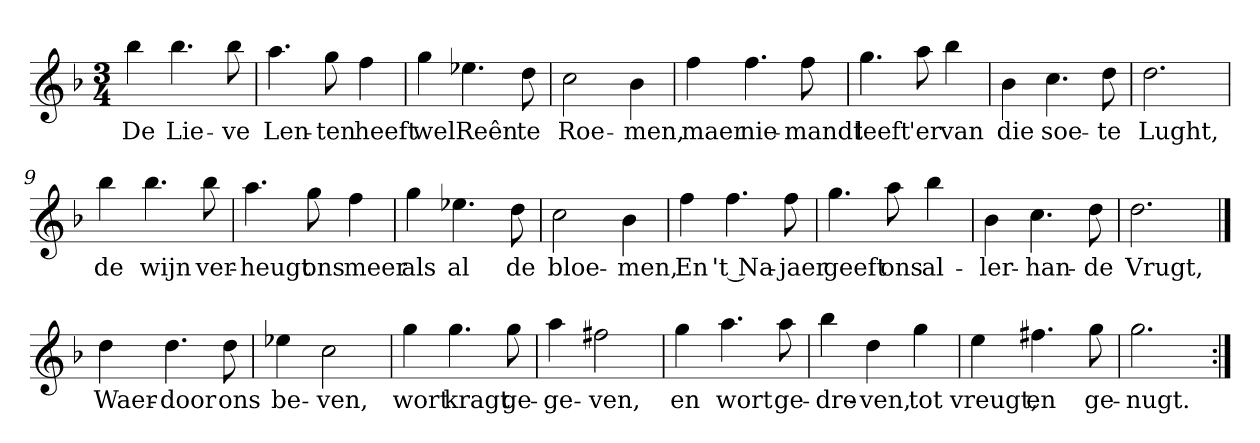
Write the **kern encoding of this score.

**kern	**text
*part1	*part1
*staff1	*staff1
*clefG2	*
*k[b-]	*
*G:dor	*
*M3/4	*
*MM120	*
=1	=1
4bb-	De
4.bb-	Lie-
8bb-	-ve
=2	=2
4.aa	Len-
8gg	-ten
4ff	heeft
=3	=3
4gg	wel
4.ee-X	Reên
8dd	te
=4	=4
2cc	Roe-
4b-	-men,
=5	=5
4ff	maer
4.ff	nie-
8ff	-mandt
=6	=6
4.gg	leeft
8aa	'er
4bb-	van
=7	=7
4b-	die
4.cc	soe-
8dd	-te
=8	=8
2.dd	Lught,
=9	=9
4bb-	de
4.bb-	wijn
8bb-	ver-
=10	=10
4.aa	-heugt
8gg	ons
4ff	meer
=11	=11
4gg	als
4.ee-X	al
8dd	de
=12	=12
2cc	bloe-
4b-	-men,
=13	=13
4ff	En
4.ff	't Na-
8ff	-jaer
=14	=14
4.gg	geeft
8aa	ons
4bb-	al-
=15	=15
4b-	-ler-
4.cc	-han-
8dd	-de
=16	=16
2.dd	Vrugt,
==17	==17
4dd	Waer-
4.dd	-door
8dd	ons
=18	=18
4ee-X	be-
2cc	-ven,
=19	=19
4gg	wort
4.gg	kragt
8gg	ge-
=20	=20
4aa	-ge-
2ff#X	-ven,
=21	=21
4gg	en
4.aa	wort
8aa	ge-
=22	=22
4bb-	-dre-
4dd	-ven,
4gg	tot
=23	=23
4ee	vreugt,
4.ff#X	en
8gg	ge-
=24	=24
2.gg	-nugt.
=:|!	=:|!
*-	*-
